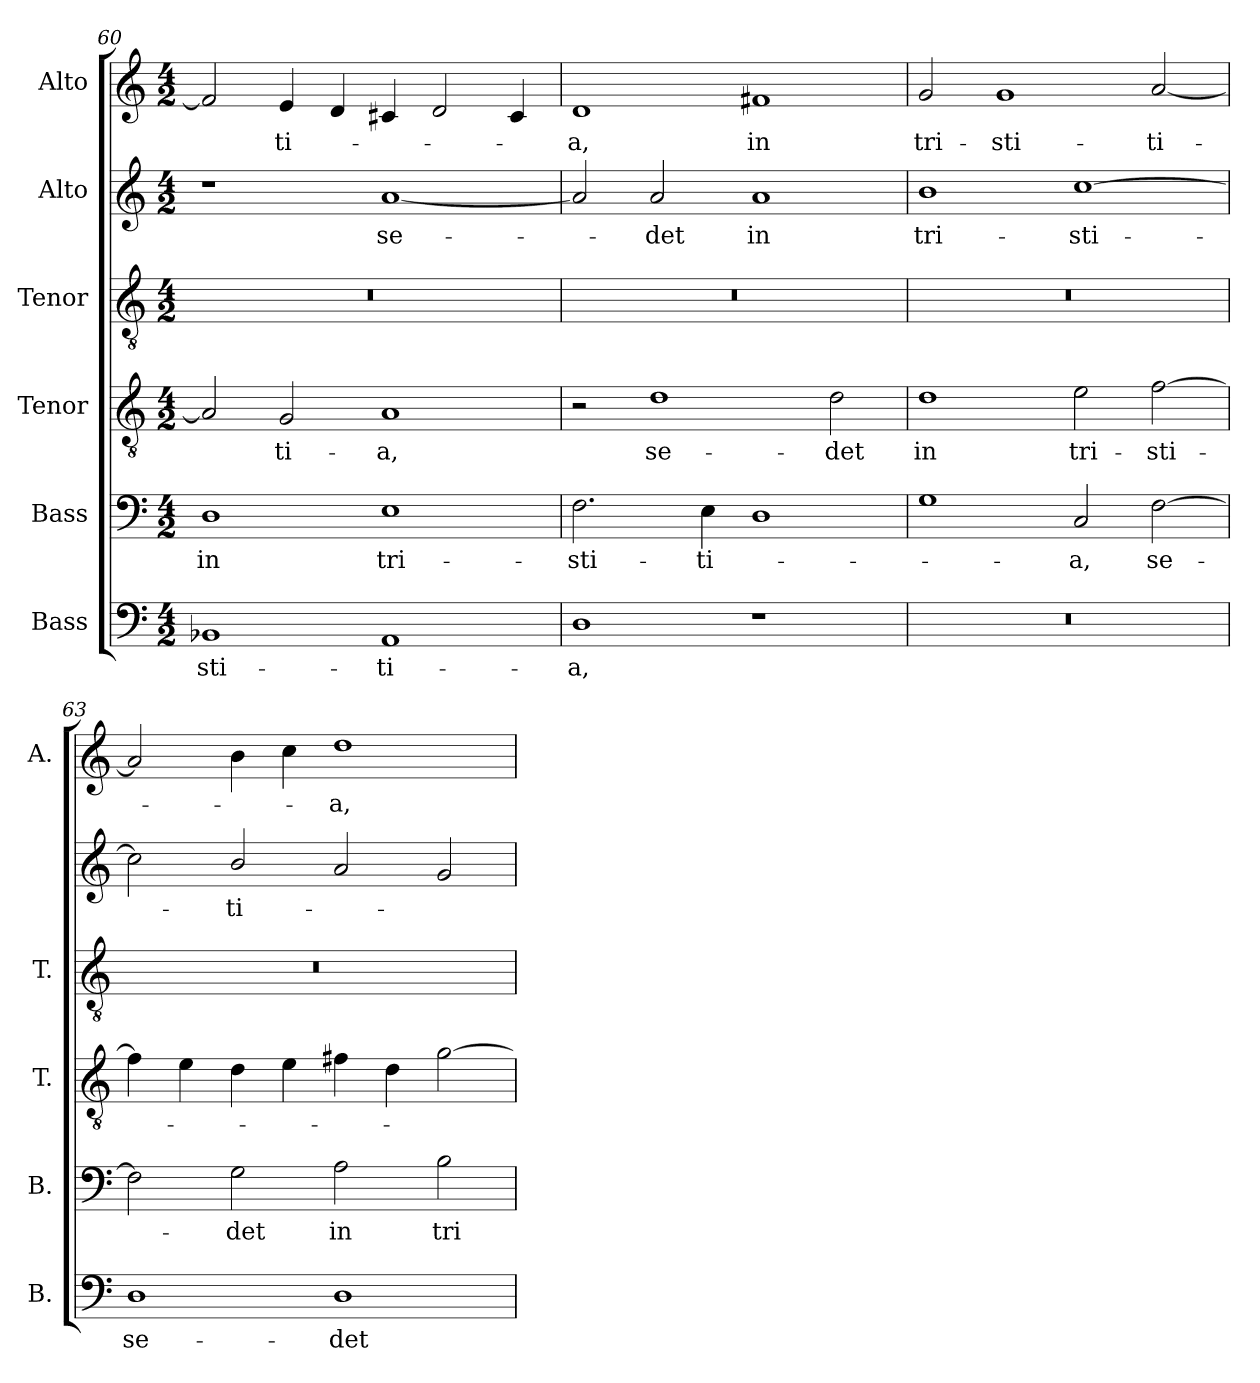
**kern	**text	**kern	**text	**kern	**text	**kern	**kern	**text	**kern	**text
*part6	*part6	*part5	*part5	*part4	*part4	*part3	*part2	*part2	*part1	*part1
*staff6	*staff6	*staff5	*staff5	*staff4	*staff4	*staff3	*staff2	*staff2	*staff1	*staff1
*I"Bass	*	*I"Bass	*	*I"Tenor	*	*I"Tenor	*I"Alto	*	*I"Alto	*
*I'B.	*	*I'B.	*	*I'T.	*	*I'T.	*	*	*I'A.	*
*clefF4	*	*clefF4	*	*clefGv2	*	*clefGv2	*clefG2	*	*clefG2	*
*	*	*	*	*ITrd7c12	*	*ITrd7c12	*	*	*	*
*k[]	*	*k[]	*	*k[]	*	*k[]	*k[]	*	*k[]	*
*C:	*	*C:	*	*C:	*	*C:	*C:	*	*C:	*
*M4/2	*	*M4/2	*	*M4/2	*	*M4/2	*M4/2	*	*M4/2	*
=60	=60	=60	=60	=60	=60	=60	=60	=60	=60	=60
!	!LO:LY:b:color=#000000	!	!	!	!	!	!	!	!	!
!	!	!	!LO:LY:b:color=#000000	!	!	!LO:N:vis=1	!	!	!	!
1BB-Xi	-sti-	1Di	in	2AAi/]	.	0r	1r	.	2fi/]	.
!	!	!	!	!	!LO:LY:b:color=#000000	!	!	!	!	!
!	!	!	!	!	!	!	!	!	!	!LO:LY:b:color=#000000
.	.	.	.	2GGi/	-ti-	.	.	.	4ei/	-ti-
.	.	.	.	.	.	.	.	.	4di/	.
!	!LO:LY:b:color=#000000	!	!	!	!	!	!	!	!	!
!	!	!	!LO:LY:b:color=#000000	!	!	!	!	!	!	!
!	!	!	!	!	!LO:LY:b:color=#000000	!	!	!	!	!
!	!	!	!	!	!	!	!	!LO:LY:b:color=#000000	!	!
1AAi	-ti-	1Ei	tri-	1AAi	-a,	.	[1ai	se-	4c#Xi/	.
.	.	.	.	.	.	.	.	.	2di/	.
.	.	.	.	.	.	.	.	.	4c#i/	.
!!LO:PB:g=z
=61	=61	=61	=61	=61	=61	=61	=61	=61	=61	=61
!	!LO:LY:b:color=#000000	!	!	!	!	!	!	!	!	!
!	!	!	!LO:LY:b:color=#000000	!	!	!LO:N:vis=1	!	!	!	!
!	!	!	!	!	!	!	!	!	!	!LO:LY:b:color=#000000
1Di	-a,	2.Fi\	-sti-	2r	.	0r	2ai/]	.	1di	-a,
!	!	!	!	!	!LO:LY:b:color=#000000	!	!	!	!	!
!	!	!	!	!	!	!	!	!LO:LY:b:color=#000000	!	!
.	.	.	.	1Di	se-	.	2ai/	-det	.	.
!	!	!	!LO:LY:b:color=#000000	!	!	!	!	!	!	!
.	.	4Ei\	-ti-	.	.	.	.	.	.	.
!	!	!	!	!	!	!	!	!LO:LY:b:color=#000000	!	!
!	!	!	!	!	!	!	!	!	!	!LO:LY:b:color=#000000
1r	.	1Di	.	.	.	.	1ai	in	1f#Xi	in
!	!	!	!	!	!LO:LY:b:color=#000000	!	!	!	!	!
.	.	.	.	2Di\	-det	.	.	.	.	.
=62	=62	=62	=62	=62	=62	=62	=62	=62	=62	=62
!LO:N:vis=1	!	!	!	!	!	!	!	!	!	!
!	!	!	!	!	!LO:LY:b:color=#000000	!LO:N:vis=1	!	!	!	!
!	!	!	!	!	!	!	!	!LO:LY:b:color=#000000	!	!
!	!	!	!	!	!	!	!	!	!	!LO:LY:b:color=#000000
0r	.	1Gi	.	1Di	in	0r	1bi	tri-	2gi/	tri-
!	!	!	!	!	!	!	!	!	!	!LO:LY:b:color=#000000
.	.	.	.	.	.	.	.	.	1gi	-sti-
!	!	!	!LO:LY:b:color=#000000	!	!	!	!	!	!	!
!	!	!	!	!	!LO:LY:b:color=#000000	!	!	!	!	!
!	!	!	!	!	!	!	!	!LO:LY:b:color=#000000	!	!
.	.	2Ci/	-a,	2Ei\	tri-	.	[1cci	-sti-	.	.
!	!	!	!LO:LY:b:color=#000000	!	!	!	!	!	!	!
!	!	!	!	!	!LO:LY:b:color=#000000	!	!	!	!	!
!	!	!	!	!	!	!	!	!	!	!LO:LY:b:color=#000000
.	.	[2Fi\	se-	[2Fi\	-sti-	.	.	.	[2ai/	-ti-
=63	=63	=63	=63	=63	=63	=63	=63	=63	=63	=63
!	!LO:LY:b:color=#000000	!	!	!	!	!LO:N:vis=1	!	!	!	!
1Di	se-	2Fi\]	.	4Fi\]	.	0r	2cci\]	.	2ai/]	.
.	.	.	.	4Ei\	.	.	.	.	.	.
!	!	!	!LO:LY:b:color=#000000	!	!	!	!	!	!	!
!	!	!	!	!	!	!	!	!LO:LY:b:color=#000000	!	!
.	.	2Gi\	-det	4Di\	.	.	2bi/	-ti-	4bi\	.
.	.	.	.	4Ei\	.	.	.	.	4cci\	.
!	!LO:LY:b:color=#000000	!	!	!	!	!	!	!	!	!
!	!	!	!LO:LY:b:color=#000000	!	!	!	!	!	!	!
!	!	!	!	!	!	!	!	!	!	!LO:LY:b:color=#000000
1Di	-det	2Ai\	in	4F#Xi\	.	.	2ai/	.	1ddi	-a,
.	.	.	.	4Di\	.	.	.	.	.	.
!	!	!	!LO:LY:b:color=#000000	!	!	!	!	!	!	!
.	.	2Bi\	tri-	[2Gi\	.	.	2gi/	.	.	.
=	=	=	=	=	=	=	=	=	=	=
*-	*-	*-	*-	*-	*-	*-	*-	*-	*-	*-
